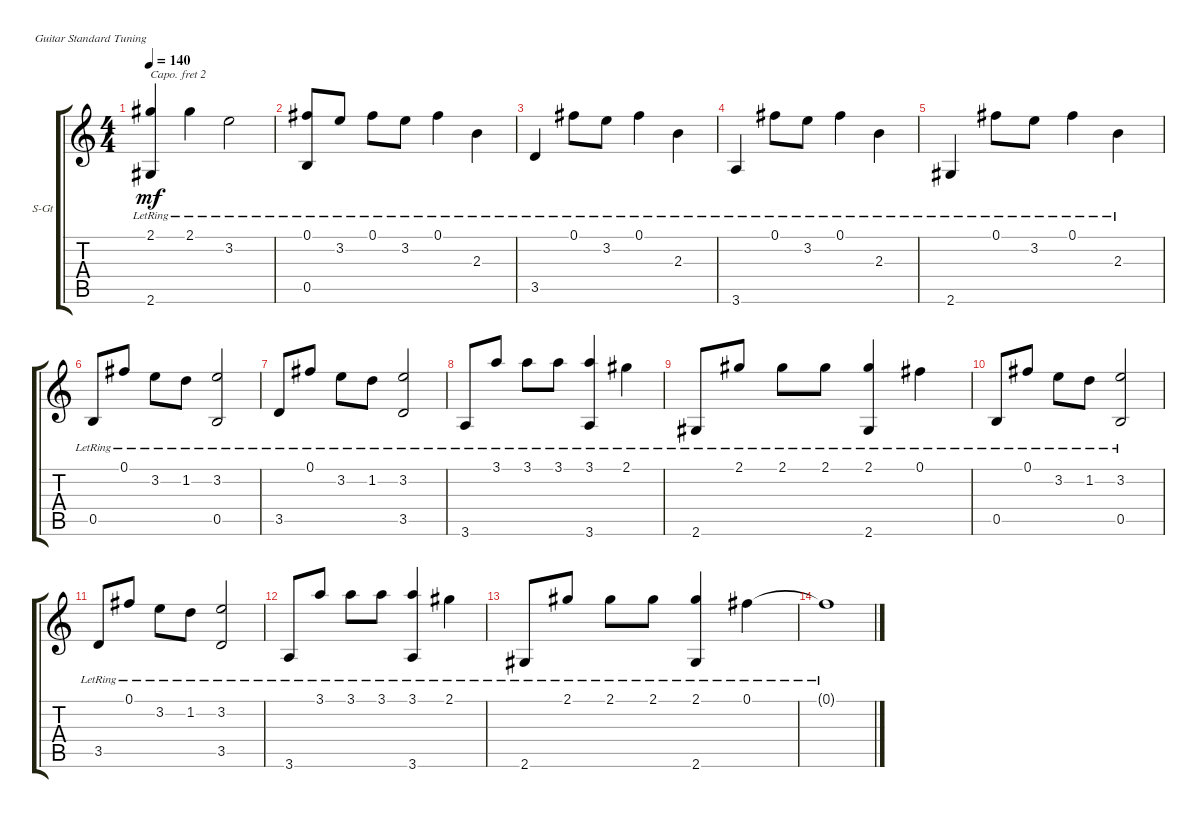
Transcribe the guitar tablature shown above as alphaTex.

\defaultSystemsLayout 4
\bracketExtendMode groupsimilarinstruments
\firstSystemTrackNameOrientation horizontal
\otherSystemsTrackNameOrientation horizontal
\track ("Steel Guitar" "S-Gt") {instrument acousticguitarsteel}
\staff {score tabs}
\capo 2
\tuning (E4 B3 G3 D3 A2 E2)
\ts (4 4)
\tempo 140
\clef g2
\ks c
(2.6{lr} 2.1{lr}).4{dy mf} 2.1{lr}.4 3.2{lr}.2 |
(0.5{lr} 0.1{lr}).8 3.2{lr}.8 0.1{lr}.8 3.2{lr}.8 0.1{lr}.4 2.3{lr}.4 |
3.5{lr}.4 0.1{lr}.8 3.2{lr}.8 0.1{lr}.4 2.3{lr}.4 |
3.6{lr}.4 0.1{lr}.8 3.2{lr}.8 0.1{lr}.4 2.3{lr}.4 |
2.6{lr}.4 0.1{lr}.8 3.2{lr}.8 0.1{lr}.4 2.3{lr}.4 |
0.5{lr}.8 0.1{lr}.8 3.2{lr}.8 1.2{lr}.8 (3.2{lr} 0.5{lr}).2 |
3.5{lr}.8 0.1{lr}.8 3.2{lr}.8 1.2{lr}.8 (3.2{lr} 3.5{lr}).2 |
3.6{lr}.8 3.1{lr}.8 3.1{lr}.8 3.1{lr}.8 (3.6{lr} 3.1{lr}).4 2.1{lr}.4 |
2.6{lr}.8 2.1{lr}.8 2.1{lr}.8 2.1{lr}.8 (2.1{lr} 2.6{lr}).4 0.1{lr}.4 |
0.5{lr}.8 0.1{lr}.8 3.2{lr}.8 1.2{lr}.8 (3.2{lr} 0.5{lr}).2 |
3.5{lr}.8 0.1{lr}.8 3.2{lr}.8 1.2{lr}.8 (3.2{lr} 3.5{lr}).2 |
3.6{lr}.8 3.1{lr}.8 3.1{lr}.8 3.1{lr}.8 (3.6{lr} 3.1{lr}).4 2.1{lr}.4 |
2.6{lr}.8 2.1{lr}.8 2.1{lr}.8 2.1{lr}.8 (2.1{lr} 2.6{lr}).4 0.1{lr}.4 |
0.1{lr t}.1
